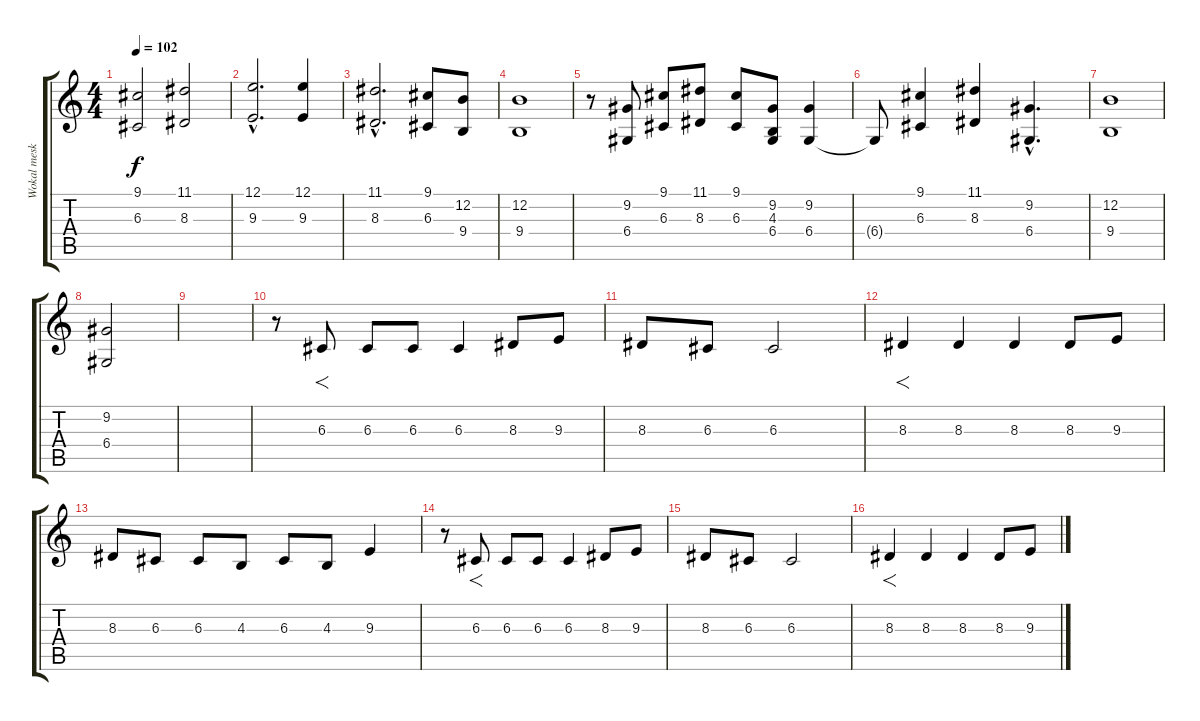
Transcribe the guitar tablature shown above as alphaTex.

\track ("Wokal meski" "Wokal mesk") {instrument stringensemble1}
\staff {score tabs}
\tuning (E4 B3 G3 D3 A2 E2) {hide}
\ts (4 4)
\tempo 102
\clef g2
\ks c
(9.1 6.3).2{dy f} (11.1 8.3).2 |
(12.1{hac} 9.3{hac}).2{d} (12.1 9.3).4 |
(11.1{hac} 8.3{hac}).2{d} (9.1 6.3).8 (12.2 9.4).8 |
(12.2 9.4).1 |
r.8 (9.2 6.4).8 (9.1 6.3).8 (11.1 8.3).8 (9.1 6.3).8 (9.2 4.3 6.4).8 (9.2 6.4).4 |
6.4{t}.8 (9.1 6.3).4 (11.1 8.3).4 (9.2{hac} 6.4{hac}).4{d} |
(12.2 9.4).1 |
(9.2 6.4).2 |
|
r.8 6.3.8{f} 6.3.8 6.3.8 6.3.4 8.3.8 9.3.8 |
8.3.8 6.3.8 6.3.2 |
8.3.4{f} 8.3.4 8.3.4 8.3.8 9.3.8 |
8.3.8 6.3.8 6.3.8 4.3.8 6.3.8 4.3.8 9.3.4 |
r.8 6.3.8{f} 6.3.8 6.3.8 6.3.4 8.3.8 9.3.8 |
8.3.8 6.3.8 6.3.2 |
8.3.4{f} 8.3.4 8.3.4 8.3.8 9.3.8
